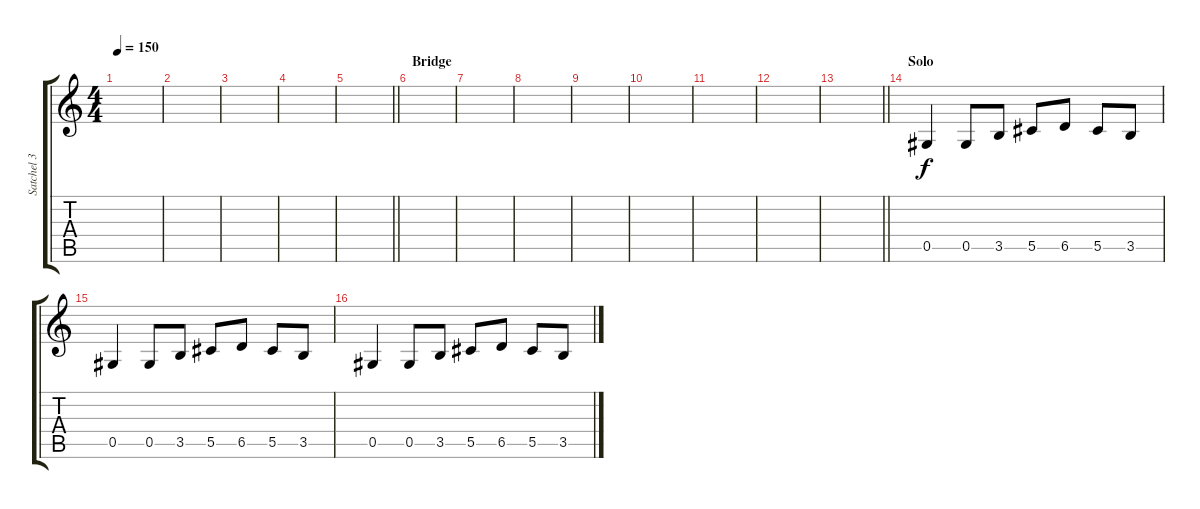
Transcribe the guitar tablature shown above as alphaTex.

\track ("Satchel 3" "Satchel 3") {instrument distortionguitar}
\staff {score tabs}
\tuning (Eb4 Bb3 Gb3 Db3 Ab2 Eb2) {hide}
\ts (4 4)
\tempo 150
\clef g2
\ks c
|
|
|
|
\barLineRight lightlight
|
\section ("" "Bridge")
|
|
|
|
|
|
|
\barLineRight lightlight
|
\section ("" "Solo")
0.5.4 0.5.8 3.5.8 5.5.8 6.5.8 5.5.8 3.5.8 |
0.5.4 0.5.8 3.5.8 5.5.8 6.5.8 5.5.8 3.5.8 |
0.5.4 0.5.8 3.5.8 5.5.8 6.5.8 5.5.8 3.5.8
